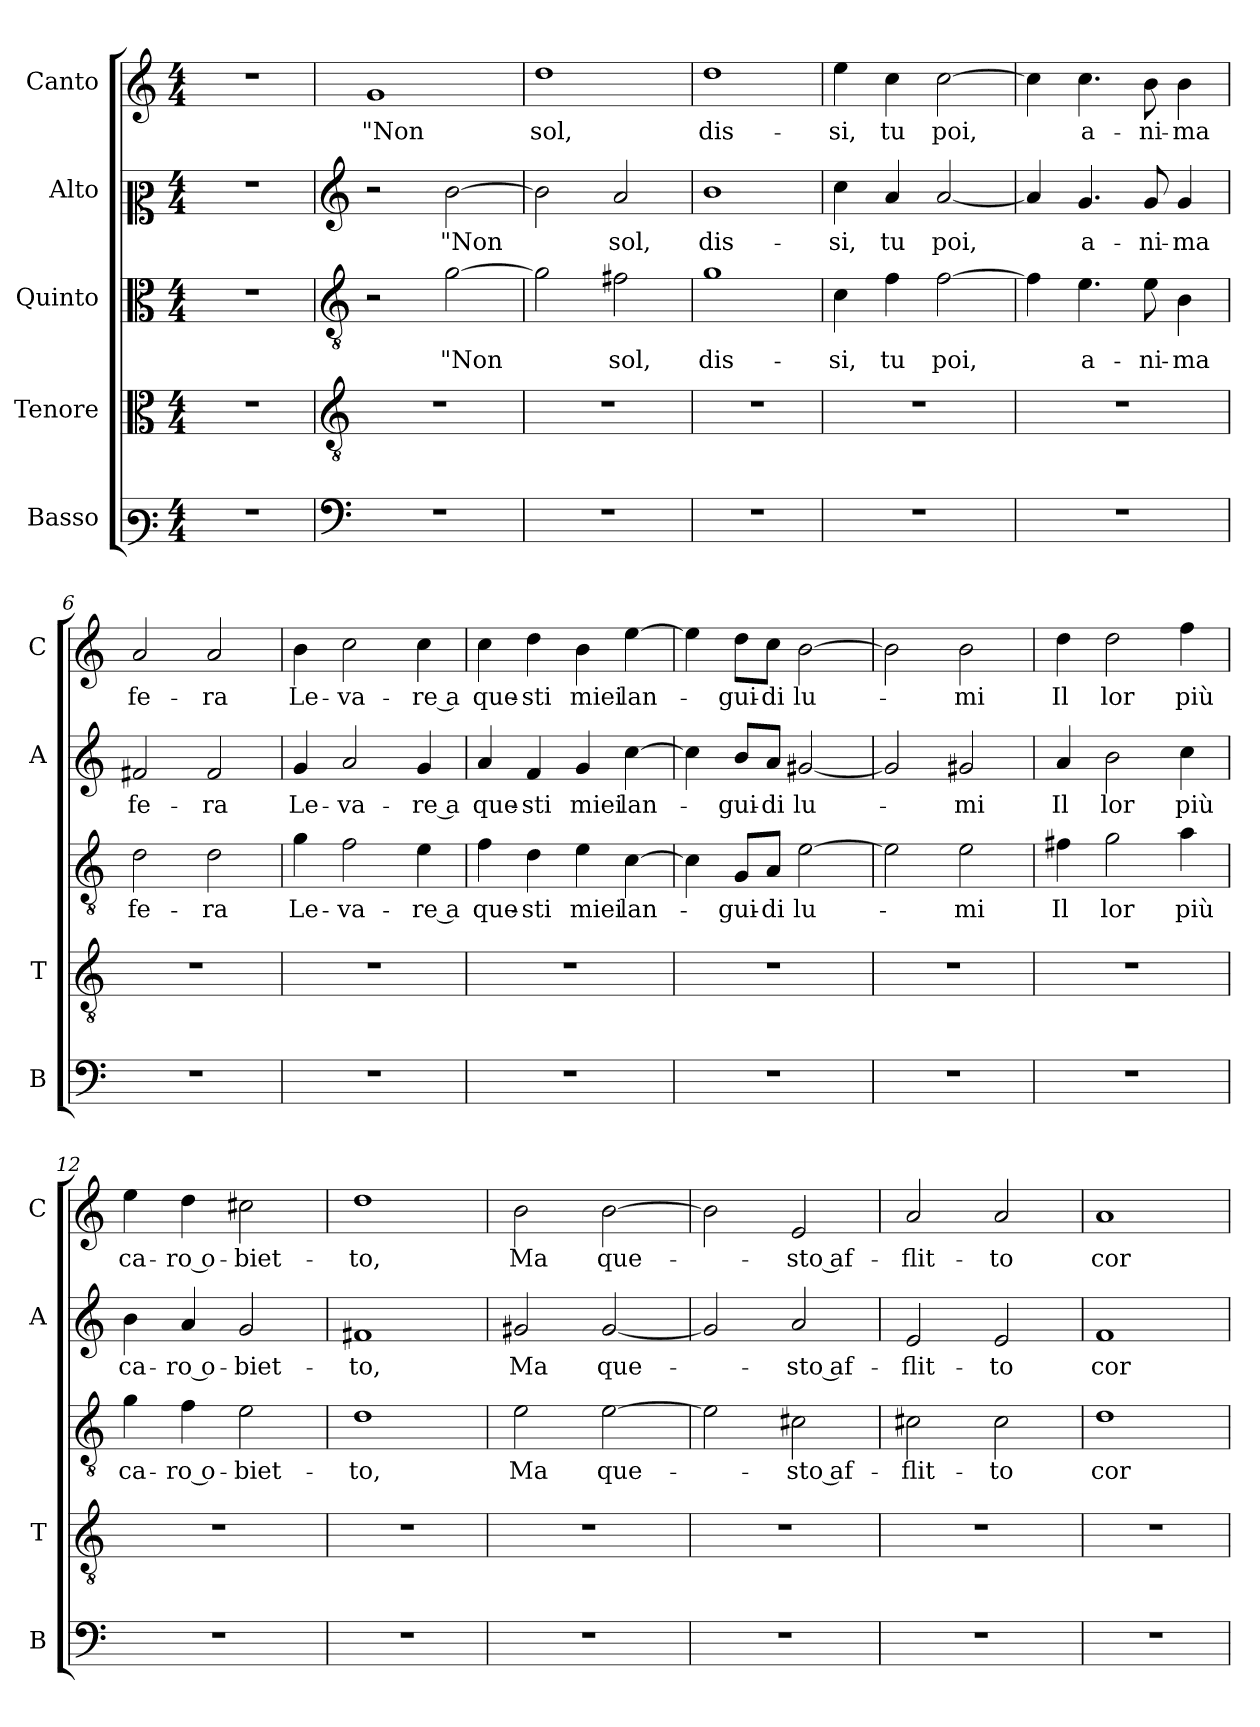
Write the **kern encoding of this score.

**kern	**kern	**kern	**text	**kern	**text	**kern	**text
*part5	*part4	*part3	*part3	*part2	*part2	*part1	*part1
*staff5	*staff4	*staff3	*staff3	*staff2	*staff2	*staff1	*staff1
*I"Basso	*I"Tenore	*I"Quinto	*	*I"Alto	*	*I"Canto	*
*I'B	*I'T	*	*	*I'A	*	*I'C	*
*clefF3	*clefC3	*clefC3	*	*clefC2	*	*clefG2	*
*k[]	*k[]	*k[]	*	*k[]	*	*k[]	*
*C:	*C:	*C:	*	*C:	*	*C:	*
*M4/4	*M4/4	*M4/4	*	*M4/4	*	*M4/4	*
=	=	=	=	=	=	=	=
1r	1r	1r	.	1r	.	1r	.
=1	=1	=1	=1	=1	=1	=1	=1
*clefF4	*clefGv2	*clefGv2	*	*clefG2	*	*	*
!	!	!	!	!	!	!	!LO:LY:b
1r	1r	2r	.	2r	.	1g	"Non
!	!	!	!LO:LY:b	!	!LO:LY:b	!	!
.	.	[2g\	"Non	[2b\	"Non	.	.
=2	=2	=2	=2	=2	=2	=2	=2
!	!	!	!	!	!	!	!LO:LY:b
1r	1r	2g\]	.	2b\]	.	1dd	sol,
!	!	!	!LO:LY:b	!	!LO:LY:b	!	!
.	.	2f#X\	sol,	2a/	sol,	.	.
=3	=3	=3	=3	=3	=3	=3	=3
!	!	!	!LO:LY:b	!	!LO:LY:b	!	!LO:LY:b
1r	1r	1g	dis-	1b	dis-	1dd	dis-
=4	=4	=4	=4	=4	=4	=4	=4
!	!	!	!LO:LY:b	!	!LO:LY:b	!	!LO:LY:b
1r	1r	4c\	-si,	4cc\	-si,	4ee\	-si,
!	!	!	!LO:LY:b	!	!LO:LY:b	!	!LO:LY:b
.	.	4f\	tu	4a/	tu	4cc\	tu
!	!	!	!LO:LY:b	!	!LO:LY:b	!	!LO:LY:b
.	.	[2f\	poi,	[2a/	poi,	[2cc\	poi,
=5	=5	=5	=5	=5	=5	=5	=5
1r	1r	4f\]	.	4a/]	.	4cc\]	.
!	!	!	!LO:LY:b	!	!LO:LY:b	!	!LO:LY:b
.	.	4.e\	a-	4.g/	a-	4.cc\	a-
!	!	!	!LO:LY:b	!	!LO:LY:b	!	!LO:LY:b
.	.	8e\	-ni-	8g/	-ni-	8b\	-ni-
!	!	!	!LO:LY:b	!	!LO:LY:b	!	!LO:LY:b
.	.	4B\	-ma	4g/	-ma	4b\	-ma
=6	=6	=6	=6	=6	=6	=6	=6
!	!	!	!LO:LY:b	!	!LO:LY:b	!	!LO:LY:b
1r	1r	2d\	fe-	2f#X/	fe-	2a/	fe-
!	!	!	!LO:LY:b	!	!LO:LY:b	!	!LO:LY:b
.	.	2d\	-ra	2f#/	-ra	2a/	-ra
=7	=7	=7	=7	=7	=7	=7	=7
!	!	!	!LO:LY:b	!	!LO:LY:b	!	!LO:LY:b
1r	1r	4g\	Le-	4g/	Le-	4b\	Le-
!	!	!	!LO:LY:b	!	!LO:LY:b	!	!LO:LY:b
.	.	2f\	-va-	2a/	-va-	2cc\	-va-
!	!	!	!LO:LY:b	!	!LO:LY:b	!	!LO:LY:b
.	.	4e\	-re a	4g/	-re a	4cc\	-re a
!!LO:LB:g=z
=8	=8	=8	=8	=8	=8	=8	=8
!	!	!	!LO:LY:b	!	!LO:LY:b	!	!LO:LY:b
1r	1r	4f\	que-	4a/	que-	4cc\	que-
!	!	!	!LO:LY:b	!	!LO:LY:b	!	!LO:LY:b
.	.	4d\	-sti	4f/	-sti	4dd\	-sti
!	!	!	!LO:LY:b	!	!LO:LY:b	!	!LO:LY:b
.	.	4e\	miei	4g/	miei	4b\	miei
!	!	!	!LO:LY:b	!	!LO:LY:b	!	!LO:LY:b
.	.	[4c\	lan-	[4cc\	lan-	[4ee\	lan-
=9	=9	=9	=9	=9	=9	=9	=9
1r	1r	4c\]	.	4cc\]	.	4ee\]	.
!	!	!	!LO:LY:b	!	!LO:LY:b	!	!LO:LY:b
.	.	8G/L	-gui-	8b/L	-gui-	8dd\L	-gui-
!	!	!	!LO:LY:b	!	!LO:LY:b	!	!LO:LY:b
.	.	8A/J	-di	8a/J	-di	8cc\J	-di
!	!	!	!LO:LY:b	!	!LO:LY:b	!	!LO:LY:b
.	.	[2e\	lu-	[2g#X/	lu-	[2b\	lu-
=10	=10	=10	=10	=10	=10	=10	=10
1r	1r	2e\]	.	2g#/]	.	2b\]	.
!	!	!	!LO:LY:b	!	!LO:LY:b	!	!LO:LY:b
.	.	2e\	-mi	2g#X/	-mi	2b\	-mi
=11	=11	=11	=11	=11	=11	=11	=11
!	!	!	!LO:LY:b	!	!LO:LY:b	!	!LO:LY:b
1r	1r	4f#X\	Il	4a/	Il	4dd\	Il
!	!	!	!LO:LY:b	!	!LO:LY:b	!	!LO:LY:b
.	.	2g\	lor	2b\	lor	2dd\	lor
!	!	!	!LO:LY:b	!	!LO:LY:b	!	!LO:LY:b
.	.	4a\	più	4cc\	più	4ff\	più
=12	=12	=12	=12	=12	=12	=12	=12
!	!	!	!LO:LY:b	!	!LO:LY:b	!	!LO:LY:b
1r	1r	4g\	ca-	4b\	ca-	4ee\	ca-
!	!	!	!LO:LY:b	!	!LO:LY:b	!	!LO:LY:b
.	.	4f\	-ro o-	4a/	-ro o-	4dd\	-ro o-
!	!	!	!LO:LY:b	!	!LO:LY:b	!	!LO:LY:b
.	.	2e\	-biet-	2g/	-biet-	2cc#X\	-biet-
=13	=13	=13	=13	=13	=13	=13	=13
!	!	!	!LO:LY:b	!	!LO:LY:b	!	!LO:LY:b
1r	1r	1d	-to,	1f#X	-to,	1dd	-to,
=14	=14	=14	=14	=14	=14	=14	=14
!	!	!	!LO:LY:b	!	!LO:LY:b	!	!LO:LY:b
1r	1r	2e\	Ma	2g#X/	Ma	2b\	Ma
!	!	!	!LO:LY:b	!	!LO:LY:b	!	!LO:LY:b
.	.	[2e\	que-	[2g#/	que-	[2b\	que-
=15	=15	=15	=15	=15	=15	=15	=15
1r	1r	2e\]	.	2g#/]	.	2b\]	.
!	!	!	!LO:LY:b	!	!LO:LY:b	!	!LO:LY:b
.	.	2c#X\	-sto af-	2a/	-sto af-	2e/	-sto af-
!!LO:PB:g=z
=16	=16	=16	=16	=16	=16	=16	=16
!	!	!	!LO:LY:b	!	!LO:LY:b	!	!LO:LY:b
1r	1r	2c#X\	-flit-	2e/	-flit-	2a/	-flit-
!	!	!	!LO:LY:b	!	!LO:LY:b	!	!LO:LY:b
.	.	2c#\	-to	2e/	-to	2a/	-to
=17	=17	=17	=17	=17	=17	=17	=17
!	!	!	!LO:LY:b	!	!LO:LY:b	!	!LO:LY:b
1r	1r	1d	cor	1f	cor	1a	cor
=	=	=	=	=	=	=	=
*-	*-	*-	*-	*-	*-	*-	*-
